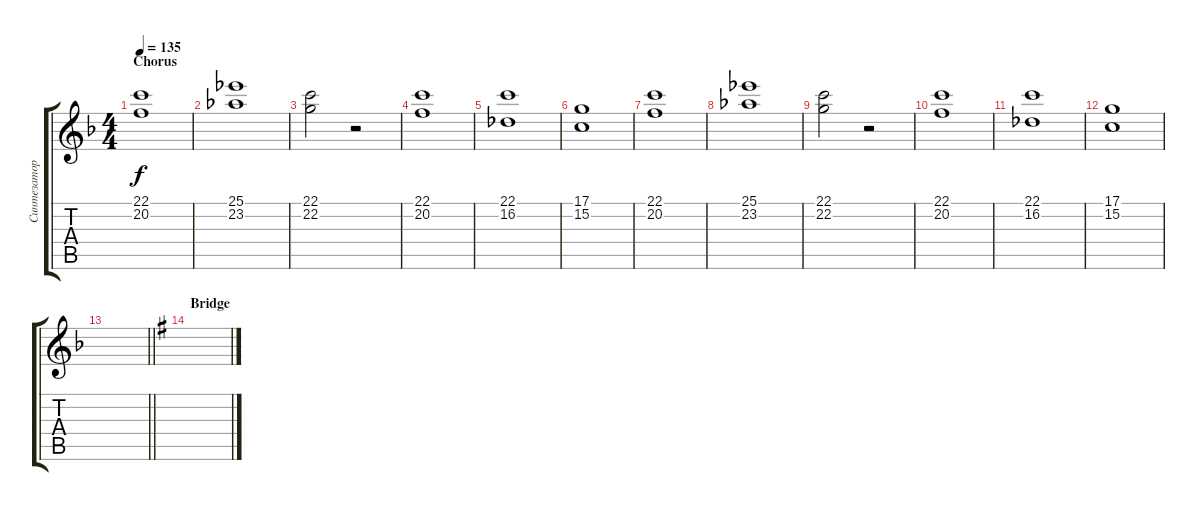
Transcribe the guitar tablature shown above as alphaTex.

\track ("Синтезатор 1" "Синтезатор") {instrument stringensemble1}
\staff {score tabs}
\tuning (D4 A3 F3 C3 G2 D2) {hide}
\ts (4 4)
\section ("" "Chorus")
\tempo 135
\clef g2
\ks dminor
(22.1 20.2).1{dy f instrument fx7echoes} |
(25.1 23.2).1 |
(22.1 22.2).2 r.2 |
(22.1 20.2).1 |
(22.1 16.2).1 |
(17.1 15.2).1 |
(22.1 20.2).1 |
(25.1 23.2).1 |
(22.1 22.2).2 r.2 |
(22.1 20.2).1 |
(22.1 16.2).1 |
(17.1 15.2).1 |
\barLineRight lightlight
|
\section ("" "Bridge")
\ks eminor
